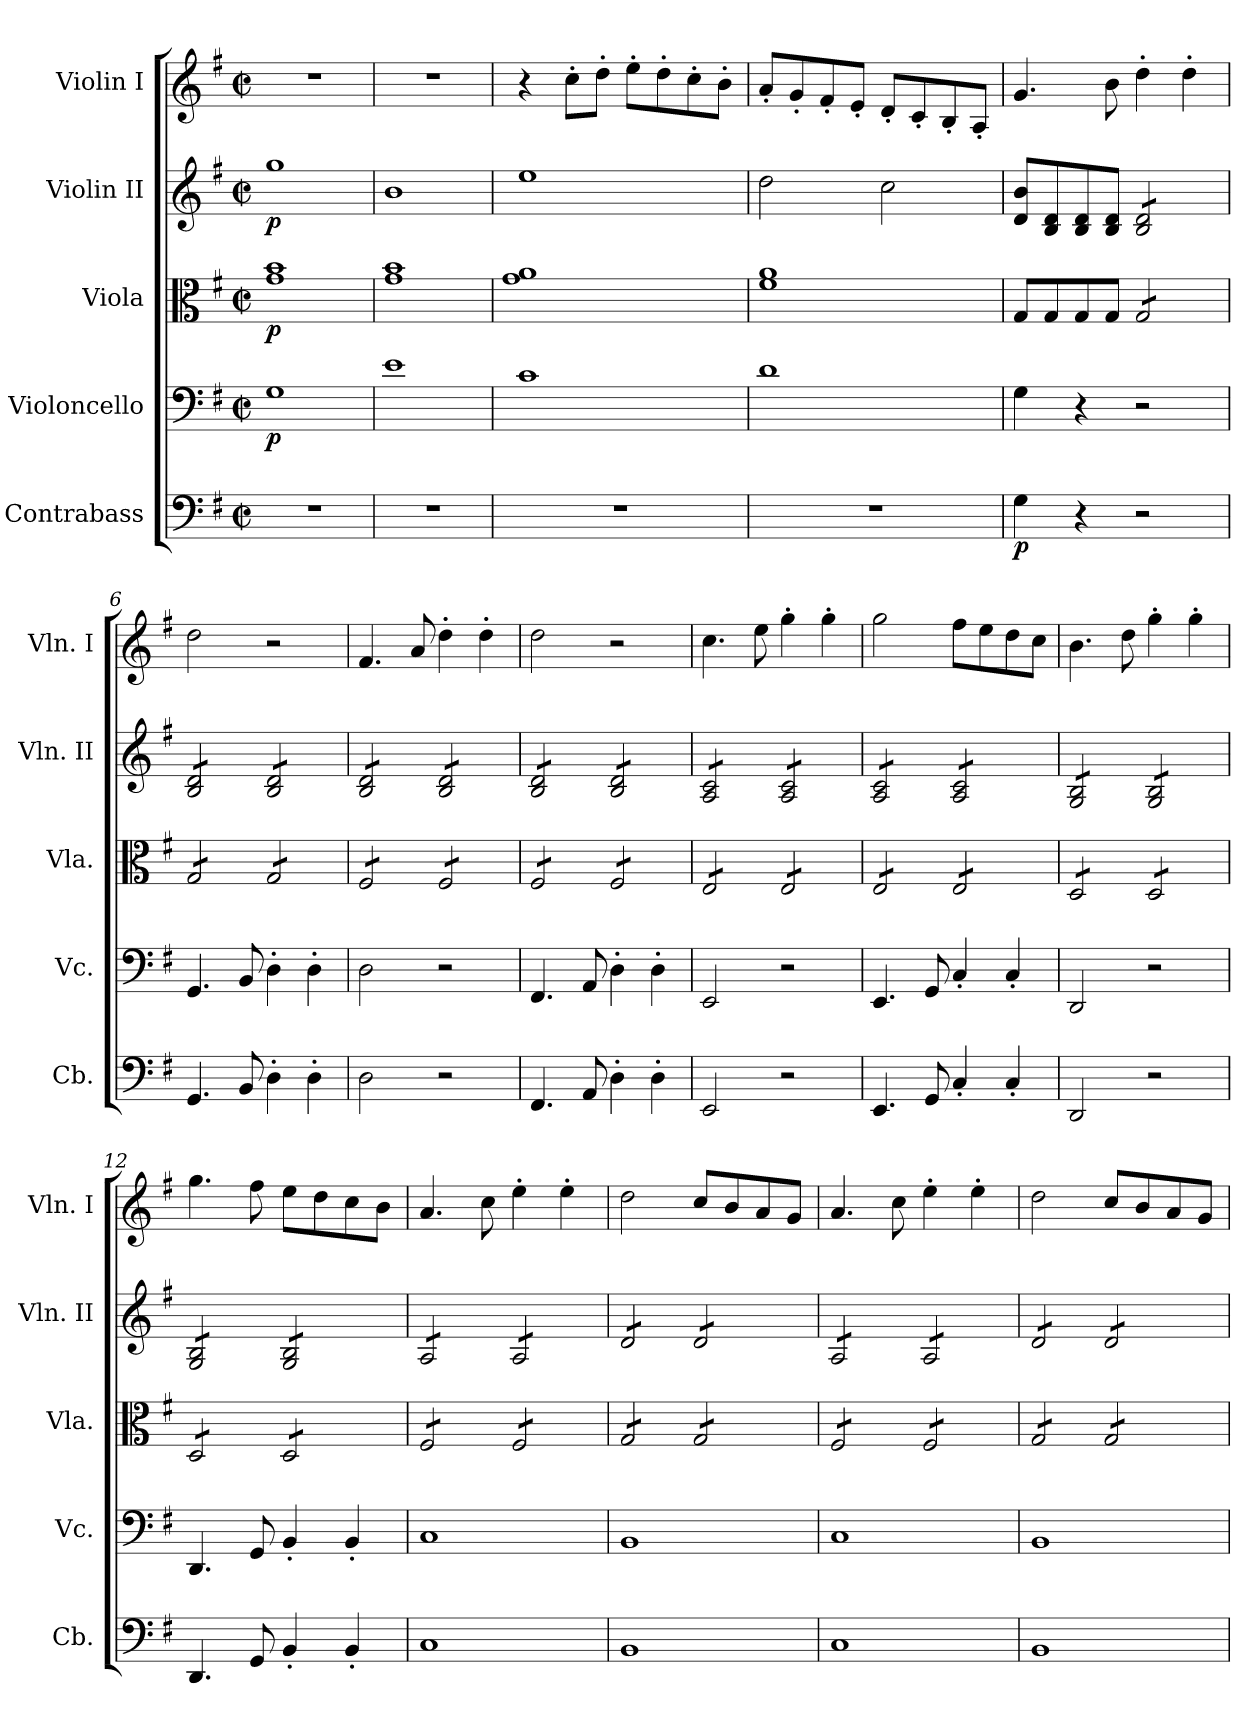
**kern	**dynam	**kern	**dynam	**kern	**dynam	**kern	**dynam	**kern
*part5	*part5	*part4	*part4	*part3	*part3	*part2	*part2	*part1
*staff5	*staff5	*staff4	*staff4	*staff3	*staff3	*staff2	*staff2	*staff1
*I"Contrabass	*	*I"Violoncello	*	*I"Viola	*	*I"Violin II	*	*I"Violin I
*I'Cb.	*	*I'Vc.	*	*I'Vla.	*	*I'Vln. II	*	*I'Vln. I
*clefF4	*	*clefF4	*	*clefC3	*	*clefG2	*	*clefG2
*ITrd7c12	*	*	*	*	*	*	*	*
*k[f#]	*	*k[f#]	*	*k[f#]	*	*k[f#]	*	*k[f#]
*M2/2	*	*M2/2	*	*M2/2	*	*M2/2	*	*M2/2
*met(c|)	*	*met(c|)	*	*met(c|)	*	*met(c|)	*	*met(c|)
*MM175	*	*MM175	*	*MM175	*	*MM175	*	*MM175
=1	=1	=1	=1	=1	=1	=1	=1	=1
!	!	!	!LO:DY:b	!	!LO:DY:b	!	!LO:DY:b	!
1r	.	1G	p	1g 1b	p	1gg	p	1r
=2	=2	=2	=2	=2	=2	=2	=2	=2
1r	.	1e	.	1g 1b	.	1b	.	1r
=3	=3	=3	=3	=3	=3	=3	=3	=3
1r	.	1c	.	1g 1a	.	1ee	.	4r
.	.	.	.	.	.	.	.	8cc'\L
.	.	.	.	.	.	.	.	8dd'\J
.	.	.	.	.	.	.	.	8ee'\L
.	.	.	.	.	.	.	.	8dd'\
.	.	.	.	.	.	.	.	8cc'\
.	.	.	.	.	.	.	.	8b'\J
=4	=4	=4	=4	=4	=4	=4	=4	=4
1r	.	1d	.	1f# 1a	.	2dd\	.	8a'/L
.	.	.	.	.	.	.	.	8g'/
.	.	.	.	.	.	.	.	8f#'/
.	.	.	.	.	.	.	.	8e'/J
.	.	.	.	.	.	2cc\	.	8d'/L
.	.	.	.	.	.	.	.	8c'/
.	.	.	.	.	.	.	.	8B'/
.	.	.	.	.	.	.	.	8A'/J
=5	=5	=5	=5	=5	=5	=5	=5	=5
!	!LO:DY:b	!	!	!	!	!	!	!
4GG\	p	4G\	.	8G/L	.	8d/ 8b/L	.	4.g/
.	.	.	.	8G/	.	8B/ 8d/	.	.
4r	.	4r	.	8G/	.	8B/ 8d/	.	.
.	.	.	.	8G/J	.	8B/ 8d/J	.	8b\
*	*	*	*	*tremolo	*	*	*	*
*	*	*	*	*	*	*tremolo	*	*
2r	.	2r	.	8G/L	.	8B/ 8d/L	.	4dd'\
.	.	.	.	8G/	.	8B/ 8d/	.	.
.	.	.	.	8G/	.	8B/ 8d/	.	4dd'\
.	.	.	.	8G/J	.	8B/ 8d/J	.	.
=6	=6	=6	=6	=6	=6	=6	=6	=6
4.GGG/	.	4.GG/	.	8G/L	.	8B/ 8d/L	.	2dd\
.	.	.	.	8G/	.	8B/ 8d/	.	.
.	.	.	.	8G/	.	8B/ 8d/	.	.
8BBB/	.	8BB/	.	8G/J	.	8B/ 8d/J	.	.
4DD'\	.	4D'\	.	8G/L	.	8B/ 8d/L	.	2r
.	.	.	.	8G/	.	8B/ 8d/	.	.
4DD'\	.	4D'\	.	8G/	.	8B/ 8d/	.	.
.	.	.	.	8G/J	.	8B/ 8d/J	.	.
!!LO:LB:g=z
=7	=7	=7	=7	=7	=7	=7	=7	=7
2DD\	.	2D\	.	8F#/L	.	8B/ 8d/L	.	4.f#/
.	.	.	.	8F#/	.	8B/ 8d/	.	.
.	.	.	.	8F#/	.	8B/ 8d/	.	.
.	.	.	.	8F#/J	.	8B/ 8d/J	.	8a/
2r	.	2r	.	8F#/L	.	8B/ 8d/L	.	4dd'\
.	.	.	.	8F#/	.	8B/ 8d/	.	.
.	.	.	.	8F#/	.	8B/ 8d/	.	4dd'\
.	.	.	.	8F#/J	.	8B/ 8d/J	.	.
=8	=8	=8	=8	=8	=8	=8	=8	=8
4.FFF#/	.	4.FF#/	.	8F#/L	.	8B/ 8d/L	.	2dd\
.	.	.	.	8F#/	.	8B/ 8d/	.	.
.	.	.	.	8F#/	.	8B/ 8d/	.	.
8AAA/	.	8AA/	.	8F#/J	.	8B/ 8d/J	.	.
4DD'\	.	4D'\	.	8F#/L	.	8B/ 8d/L	.	2r
.	.	.	.	8F#/	.	8B/ 8d/	.	.
4DD'\	.	4D'\	.	8F#/	.	8B/ 8d/	.	.
.	.	.	.	8F#/J	.	8B/ 8d/J	.	.
=9	=9	=9	=9	=9	=9	=9	=9	=9
2EEE/	.	2EE/	.	8E/L	.	8A/ 8c/L	.	4.cc\
.	.	.	.	8E/	.	8A/ 8c/	.	.
.	.	.	.	8E/	.	8A/ 8c/	.	.
.	.	.	.	8E/J	.	8A/ 8c/J	.	8ee\
2r	.	2r	.	8E/L	.	8A/ 8c/L	.	4gg'\
.	.	.	.	8E/	.	8A/ 8c/	.	.
.	.	.	.	8E/	.	8A/ 8c/	.	4gg'\
.	.	.	.	8E/J	.	8A/ 8c/J	.	.
=10	=10	=10	=10	=10	=10	=10	=10	=10
4.EEE/	.	4.EE/	.	8E/L	.	8A/ 8c/L	.	2gg\
.	.	.	.	8E/	.	8A/ 8c/	.	.
.	.	.	.	8E/	.	8A/ 8c/	.	.
8GGG/	.	8GG/	.	8E/J	.	8A/ 8c/J	.	.
4CC'/	.	4C'/	.	8E/L	.	8A/ 8c/L	.	8ff#\L
.	.	.	.	8E/	.	8A/ 8c/	.	8ee\
4CC'/	.	4C'/	.	8E/	.	8A/ 8c/	.	8dd\
.	.	.	.	8E/J	.	8A/ 8c/J	.	8cc\J
=11	=11	=11	=11	=11	=11	=11	=11	=11
2DDD/	.	2DD/	.	8D/L	.	8G/ 8B/L	.	4.b\
.	.	.	.	8D/	.	8G/ 8B/	.	.
.	.	.	.	8D/	.	8G/ 8B/	.	.
.	.	.	.	8D/J	.	8G/ 8B/J	.	8dd\
2r	.	2r	.	8D/L	.	8G/ 8B/L	.	4gg'\
.	.	.	.	8D/	.	8G/ 8B/	.	.
.	.	.	.	8D/	.	8G/ 8B/	.	4gg'\
.	.	.	.	8D/J	.	8G/ 8B/J	.	.
=12	=12	=12	=12	=12	=12	=12	=12	=12
4.DDD/	.	4.DD/	.	8D/L	.	8G/ 8B/L	.	4.gg\
.	.	.	.	8D/	.	8G/ 8B/	.	.
.	.	.	.	8D/	.	8G/ 8B/	.	.
8GGG/	.	8GG/	.	8D/J	.	8G/ 8B/J	.	8ff#\
4BBB'/	.	4BB'/	.	8D/L	.	8G/ 8B/L	.	8ee\L
.	.	.	.	8D/	.	8G/ 8B/	.	8dd\
4BBB'/	.	4BB'/	.	8D/	.	8G/ 8B/	.	8cc\
.	.	.	.	8D/J	.	8G/ 8B/J	.	8b\J
=13	=13	=13	=13	=13	=13	=13	=13	=13
1CC	.	1C	.	8F#/L	.	8A/L	.	4.a/
.	.	.	.	8F#/	.	8A/	.	.
.	.	.	.	8F#/	.	8A/	.	.
.	.	.	.	8F#/J	.	8A/J	.	8cc\
.	.	.	.	8F#/L	.	8A/L	.	4ee'\
.	.	.	.	8F#/	.	8A/	.	.
.	.	.	.	8F#/	.	8A/	.	4ee'\
.	.	.	.	8F#/J	.	8A/J	.	.
!!LO:PB:g=z
=14	=14	=14	=14	=14	=14	=14	=14	=14
1BBB	.	1BB	.	8G/L	.	8d/L	.	2dd\
.	.	.	.	8G/	.	8d/	.	.
.	.	.	.	8G/	.	8d/	.	.
.	.	.	.	8G/J	.	8d/J	.	.
.	.	.	.	8G/L	.	8d/L	.	8cc/L
.	.	.	.	8G/	.	8d/	.	8b/
.	.	.	.	8G/	.	8d/	.	8a/
.	.	.	.	8G/J	.	8d/J	.	8g/J
=15	=15	=15	=15	=15	=15	=15	=15	=15
1CC	.	1C	.	8F#/L	.	8A/L	.	4.a/
.	.	.	.	8F#/	.	8A/	.	.
.	.	.	.	8F#/	.	8A/	.	.
.	.	.	.	8F#/J	.	8A/J	.	8cc\
.	.	.	.	8F#/L	.	8A/L	.	4ee'\
.	.	.	.	8F#/	.	8A/	.	.
.	.	.	.	8F#/	.	8A/	.	4ee'\
.	.	.	.	8F#/J	.	8A/J	.	.
=16	=16	=16	=16	=16	=16	=16	=16	=16
1BBB	.	1BB	.	8G/L	.	8d/L	.	2dd\
.	.	.	.	8G/	.	8d/	.	.
.	.	.	.	8G/	.	8d/	.	.
.	.	.	.	8G/J	.	8d/J	.	.
.	.	.	.	8G/L	.	8d/L	.	8cc/L
.	.	.	.	8G/	.	8d/	.	8b/
.	.	.	.	8G/	.	8d/	.	8a/
.	.	.	.	8G/J	.	8d/J	.	8g/J
*	*	*	*	*	*	*Xtremolo	*	*
*	*	*	*	*Xtremolo	*	*	*	*
=	=	=	=	=	=	=	=	=
*-	*-	*-	*-	*-	*-	*-	*-	*-
